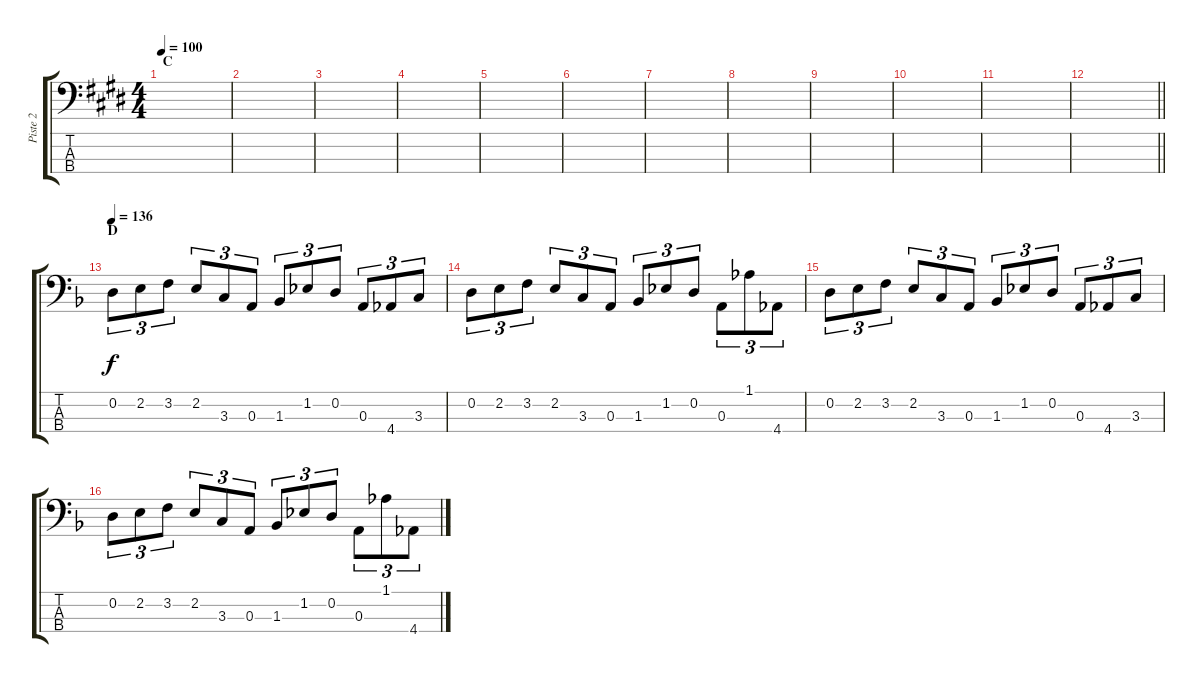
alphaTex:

\track ("Piste 2" "Piste 2") {instrument electricbassfinger}
\staff {score tabs}
\tuning (G2 D2 A1 E1) {hide}
\ts (4 4)
\section ("" "C")
\tempo 100
\clef f4
\ks e
|
|
|
|
|
|
|
|
|
|
|
\barLineRight lightlight
|
\section ("" "D")
\tempo 136
\ks f
0.2.8{tu (3 2)} 2.2.8{tu (3 2)} 3.2.8{tu (3 2)} 2.2.8{tu (3 2)} 3.3.8{tu (3 2)} 0.3.8{tu (3 2)} 1.3.8{tu (3 2)} 1.2.8{tu (3 2)} 0.2.8{tu (3 2)} 0.3.8{tu (3 2)} 4.4.8{tu (3 2)} 3.3.8{tu (3 2)} |
0.2.8{tu (3 2)} 2.2.8{tu (3 2)} 3.2.8{tu (3 2)} 2.2.8{tu (3 2)} 3.3.8{tu (3 2)} 0.3.8{tu (3 2)} 1.3.8{tu (3 2)} 1.2.8{tu (3 2)} 0.2.8{tu (3 2)} 0.3.8{tu (3 2)} 1.1.8{tu (3 2)} 4.4.8{tu (3 2)} |
0.2.8{tu (3 2)} 2.2.8{tu (3 2)} 3.2.8{tu (3 2)} 2.2.8{tu (3 2)} 3.3.8{tu (3 2)} 0.3.8{tu (3 2)} 1.3.8{tu (3 2)} 1.2.8{tu (3 2)} 0.2.8{tu (3 2)} 0.3.8{tu (3 2)} 4.4.8{tu (3 2)} 3.3.8{tu (3 2)} |
0.2.8{tu (3 2)} 2.2.8{tu (3 2)} 3.2.8{tu (3 2)} 2.2.8{tu (3 2)} 3.3.8{tu (3 2)} 0.3.8{tu (3 2)} 1.3.8{tu (3 2)} 1.2.8{tu (3 2)} 0.2.8{tu (3 2)} 0.3.8{tu (3 2)} 1.1.8{tu (3 2)} 4.4.8{tu (3 2)}
